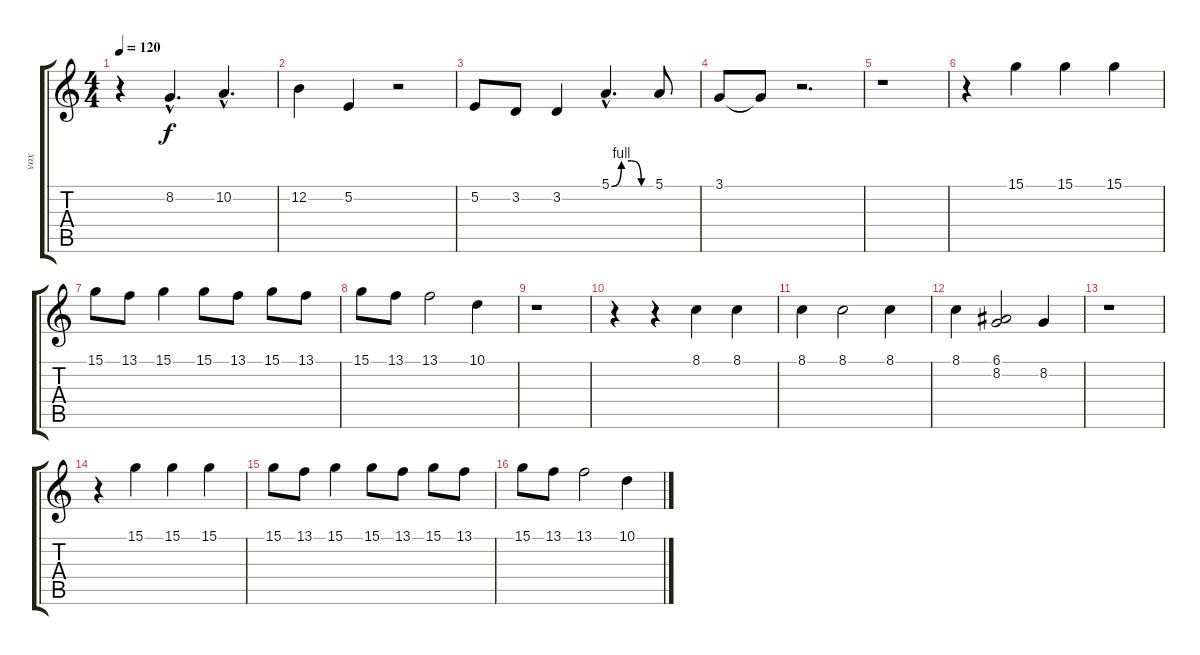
\track ("vox" "vox") {instrument acousticgrandpiano}
\staff {score tabs}
\tuning (E4 B3 G3 D3 A2 E2) {hide}
\ts (4 4)
\tempo 120
\clef g2
\ks c
r.4{dy f} 8.2{hac}.4{d} 10.2{hac}.4{d} |
12.2.4 5.2.4 r.2 |
5.2.8 3.2.8 3.2.4 5.1{be (custom 0 0 15 4 30 4 45 0 60 0) hac}.4{d} 5.1.8 |
3.1.8 3.1{t}.8 r.2{d} |
r.1 |
r.4{instrument stringensemble1} 15.1.4 15.1.4 15.1.4 |
15.1.8 13.1.8 15.1.4 15.1.8 13.1.8 15.1.8 13.1.8 |
15.1.8 13.1.8 13.1.2 10.1.4 |
r.1 |
r.4 r.4 8.1.4 8.1.4 |
8.1.4 8.1.2 8.1.4 |
8.1.4 (6.1 8.2).2 8.2.4 |
r.1 |
r.4{instrument stringensemble1} 15.1.4 15.1.4 15.1.4 |
15.1.8 13.1.8 15.1.4 15.1.8 13.1.8 15.1.8 13.1.8 |
15.1.8 13.1.8 13.1.2 10.1.4
